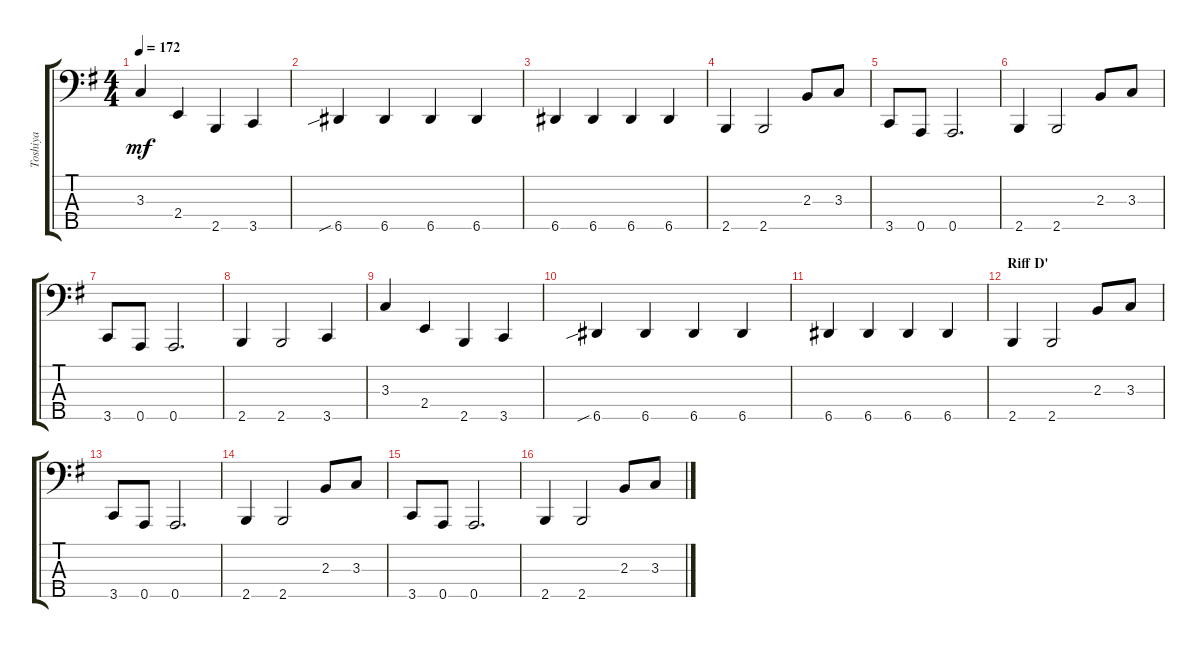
\track ("Toshiya" "Toshiya") {instrument electricbassfinger}
\staff {score tabs}
\tuning (G2 D2 A1 D1 A0) {hide}
\ts (4 4)
\tempo 172
\clef f4
\ks eminor
3.3.4{dy mf} 2.4.4 2.5.4 3.5.4 |
6.5{sib}.4 6.5.4 6.5.4 6.5.4 |
6.5.4 6.5.4 6.5.4 6.5.4 |
2.5.4 2.5.2 2.3.8 3.3.8 |
3.5.8 0.5.8 0.5.2{d} |
2.5.4 2.5.2 2.3.8 3.3.8 |
3.5.8 0.5.8 0.5.2{d} |
2.5.4 2.5.2 3.5.4 |
3.3.4 2.4.4 2.5.4 3.5.4 |
6.5{sib}.4 6.5.4 6.5.4 6.5.4 |
6.5.4 6.5.4 6.5.4 6.5.4 |
\section ("" "Riff D'")
2.5.4 2.5.2 2.3.8 3.3.8 |
3.5.8 0.5.8 0.5.2{d} |
2.5.4 2.5.2 2.3.8 3.3.8 |
3.5.8 0.5.8 0.5.2{d} |
2.5.4 2.5.2 2.3.8 3.3.8
